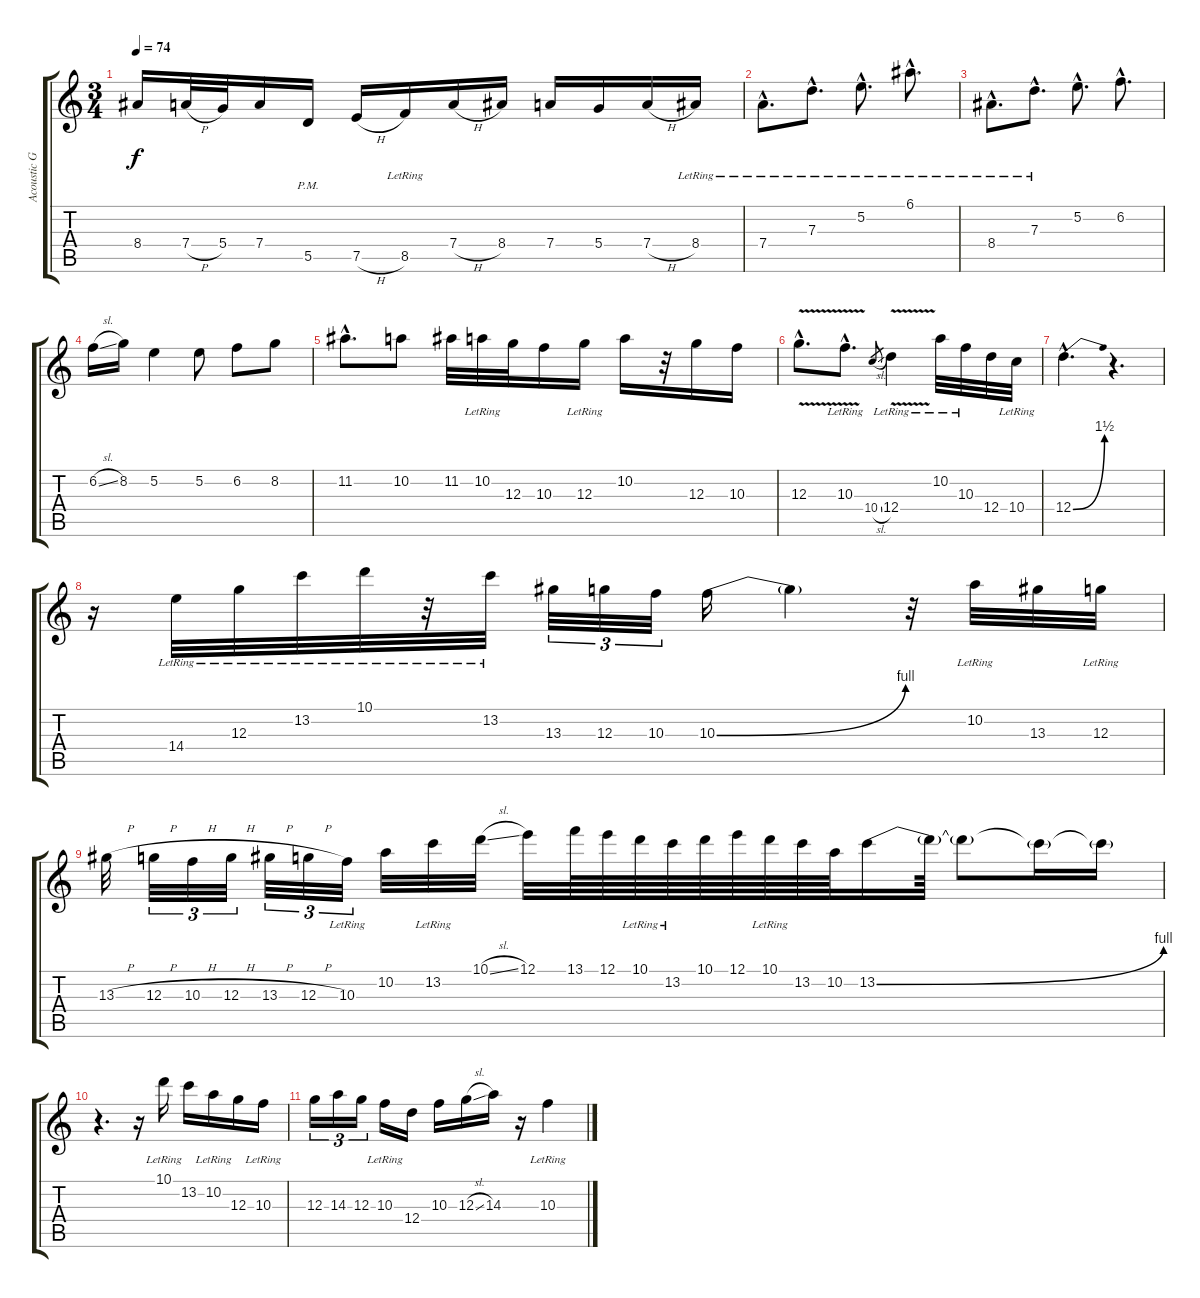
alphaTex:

\track ("Acoustic Guitar" "Acoustic G") {instrument acousticguitarsteel}
\staff {score tabs}
\tuning (E4 B3 G3 D3 A2 D2) {hide}
\ts (3 4)
\tempo 74
\clef g2
\ks c
8.4.16{dy f} 7.4{h}.32 5.4.32 7.4.16 5.5{pm}.16 7.5{h}.16 8.5{lr}.16 7.4{h}.16 8.4.16 7.4.16 5.4.16 7.4{h}.16 8.4{lr}.16 |
7.4{hac lr}.8{d} 7.3{hac lr}.8{d} 5.2{hac lr}.8{d} 6.1{hac lr}.8{d} |
8.4{hac lr}.8{d} 7.3{hac lr}.8{d} 5.2{hac}.8{d} 6.2{hac}.8{d} |
6.2{sl}.16 8.2.16 5.2.4 5.2.8 6.2.8 8.2.8 |
11.2{hac}.8{d} 10.2.8 11.2.32 10.2{lr}.32 12.3.32 10.3.16 12.3{lr}.16 10.2.16 r.32 12.3.16 10.3.16 |
12.3{v hac}.8{d} 10.3{v hac lr}.8{d} 10.4{sl}.8{gr} 12.4{v lr}.4 10.2{lr}.32 10.3{lr}.32 12.4.32 10.4{lr}.32 |
12.4{be (bend 0 0 60 6) hac}.4{d} r.4{d} |
r.16 14.4{lr}.32 12.3{lr}.32 13.2{lr}.32 10.1{lr}.32 r.32 13.2{lr}.32 13.3.32{tu (3 2)} 12.3.32{tu (3 2)} 10.3.32{tu (3 2)} 10.3{be (bend 0 0 60 4)}.16 10.3{t}.4 r.32 10.2{lr}.32 13.3.32 12.3{lr}.32 |
13.3{h}.32 12.3{h}.32{tu (3 2)} 10.3{h}.32{tu (3 2)} 12.3{h}.32{tu (3 2)} 13.3{h}.32{tu (3 2)} 12.3{h}.32{tu (3 2)} 10.3{lr}.32{tu (3 2)} 10.2.32 13.2{lr}.32 10.1{sl}.32 12.1.32 13.1.64 12.1.64 10.1{lr}.64 13.2{lr}.64 10.1.64 12.1.64 10.1{lr}.64 13.2.64 10.2.64 13.2{be (bend 0 0 60 4)}.16 13.2{t}.64 13.2{t}.8 13.2{t}.16 13.2{t}.16 |
r.4{d volume 0} r.16 10.1{lr}.16 13.2.16 10.2{lr}.16 12.3.16 10.3{lr}.16 |
12.3.16{tu (3 2)} 14.3.16{tu (3 2)} 12.3.16{tu (3 2)} 10.3{lr}.16 12.4{lr}.16 10.3.16 12.3{sl}.16 14.3.16 r.16 10.3{lr}.4
